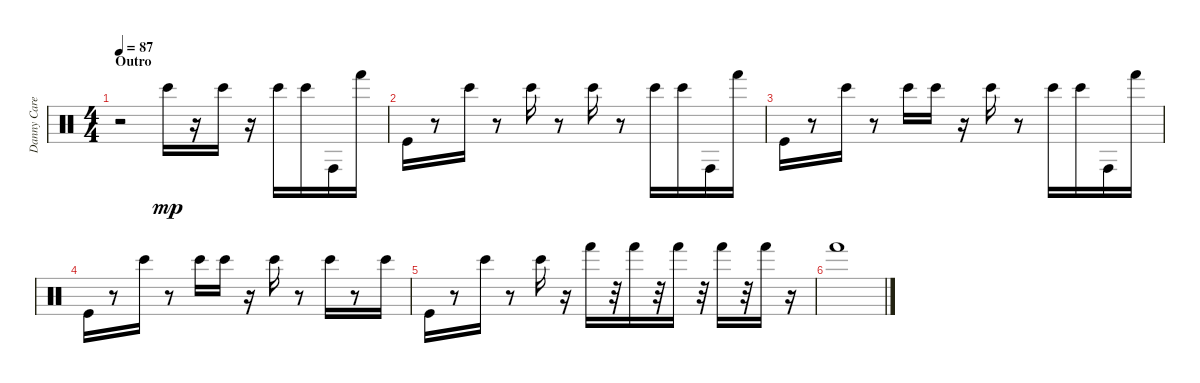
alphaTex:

\track ("Danny Carey" "Danny Care") {instrument percussion}
\staff {score}
\articulation defaults
\ts (4 4)
\section ("" "Outro")
\tempo 87
\clef neutral
\ks c
r.2{dy f} "Bongo High (hit)".16{dy mp} r.16 "Bongo High (hit)".16 r.16 "Bongo High (hit)".16 "Bongo High (hit)".16 "Conga high (hit)".16 "Hand (hit)".16 |
"Kick (hit)".16 r.8 "Bongo High (hit)".16 r.8 "Bongo High (hit)".16 r.8 "Bongo High (hit)".16 r.8 "Bongo High (hit)".16 "Bongo High (hit)".16 "Conga high (hit)".16 "Hand (hit)".16 |
"Kick (hit)".16 r.8 "Bongo High (hit)".16 r.8 "Bongo High (hit)".16 "Bongo High (hit)".16 r.16 "Bongo High (hit)".16 r.8 "Bongo High (hit)".16 "Bongo High (hit)".16 "Conga high (hit)".16 "Hand (hit)".16 |
"Kick (hit)".16 r.8 "Bongo High (hit)".16 r.8 "Bongo High (hit)".16 "Bongo High (hit)".16 r.16 "Bongo High (hit)".16 r.8 "Bongo High (hit)".16 r.8 "Bongo High (hit)".16 |
"Kick (hit)".16 r.8 "Bongo High (hit)".16 r.8 "Bongo High (hit)".16 r.16 "Hand (hit)".16 r.32 "Hand (hit)".16 r.32 "Hand (hit)".16 r.32 "Hand (hit)".16 r.32 "Hand (hit)".16 r.16 |
"Hand (hit)".1
